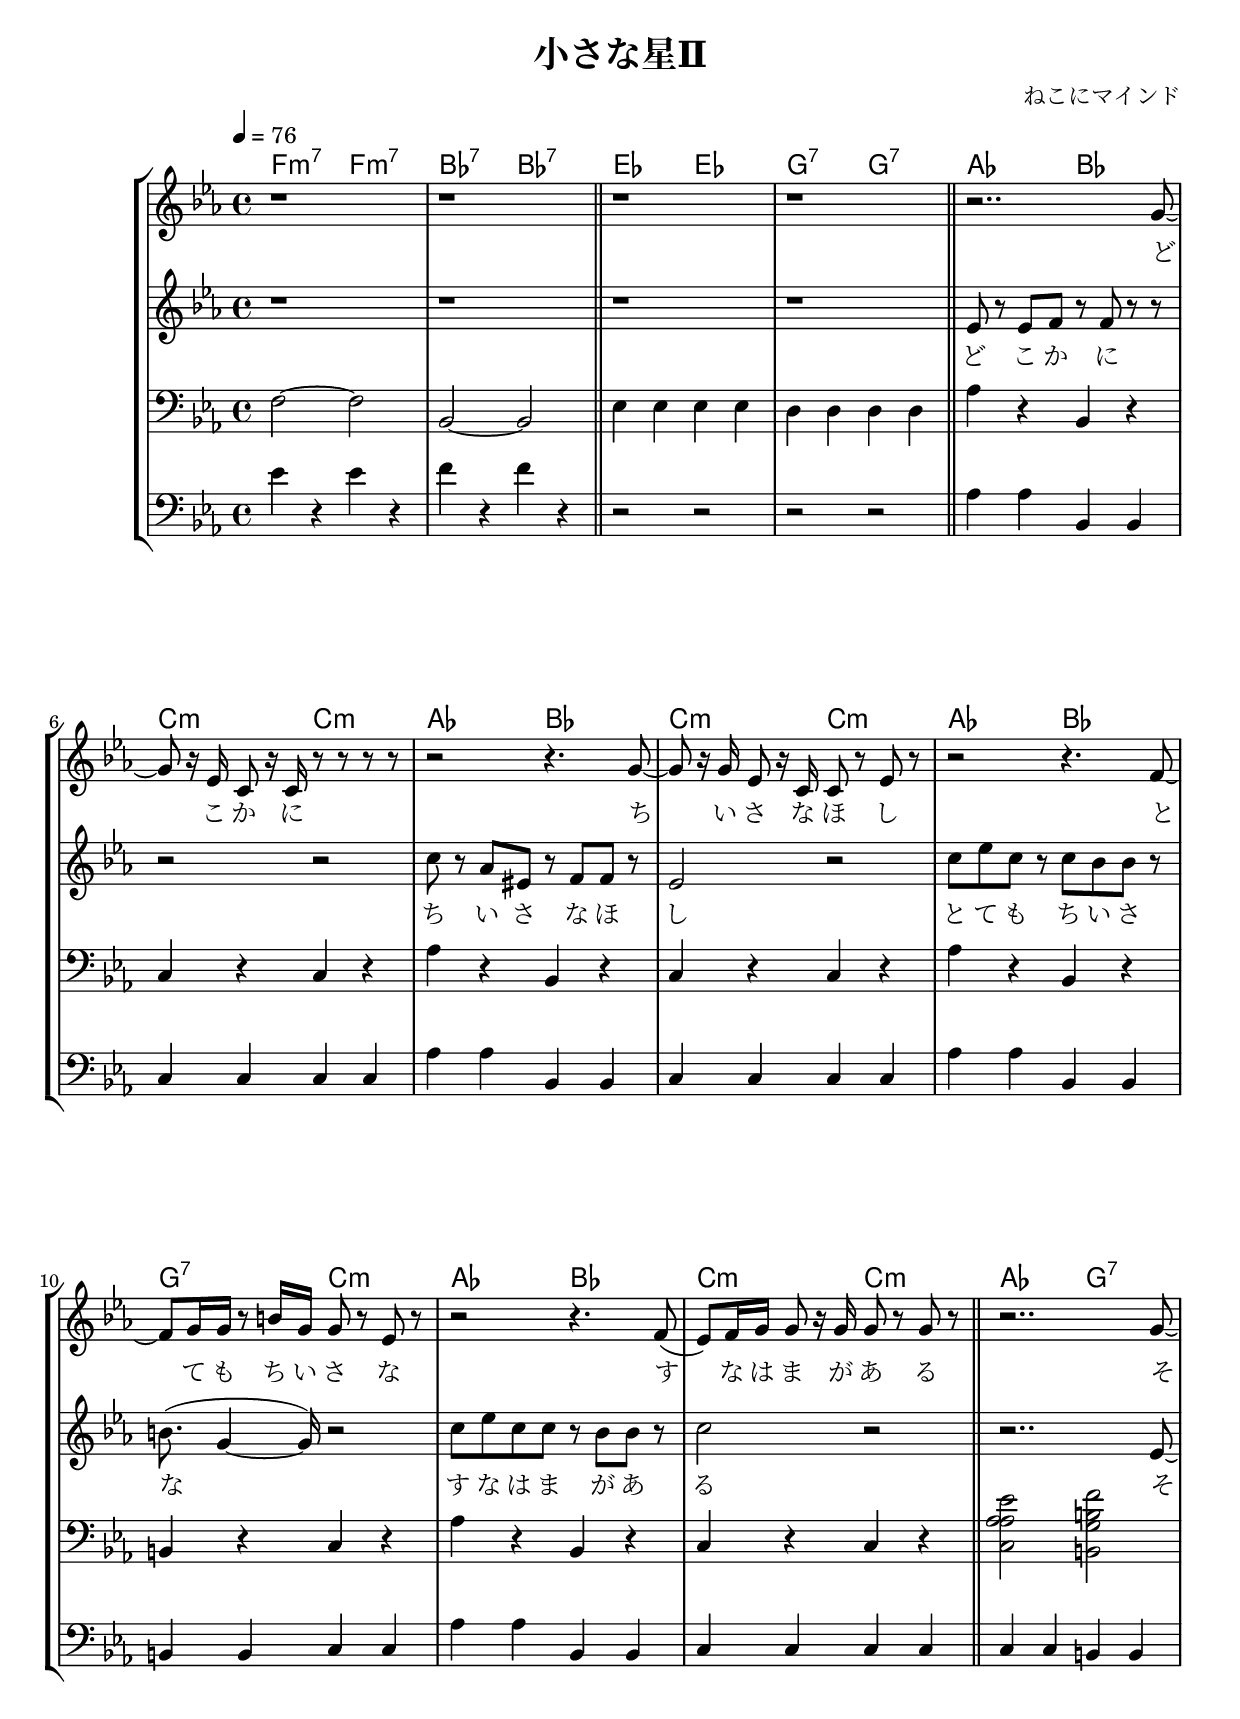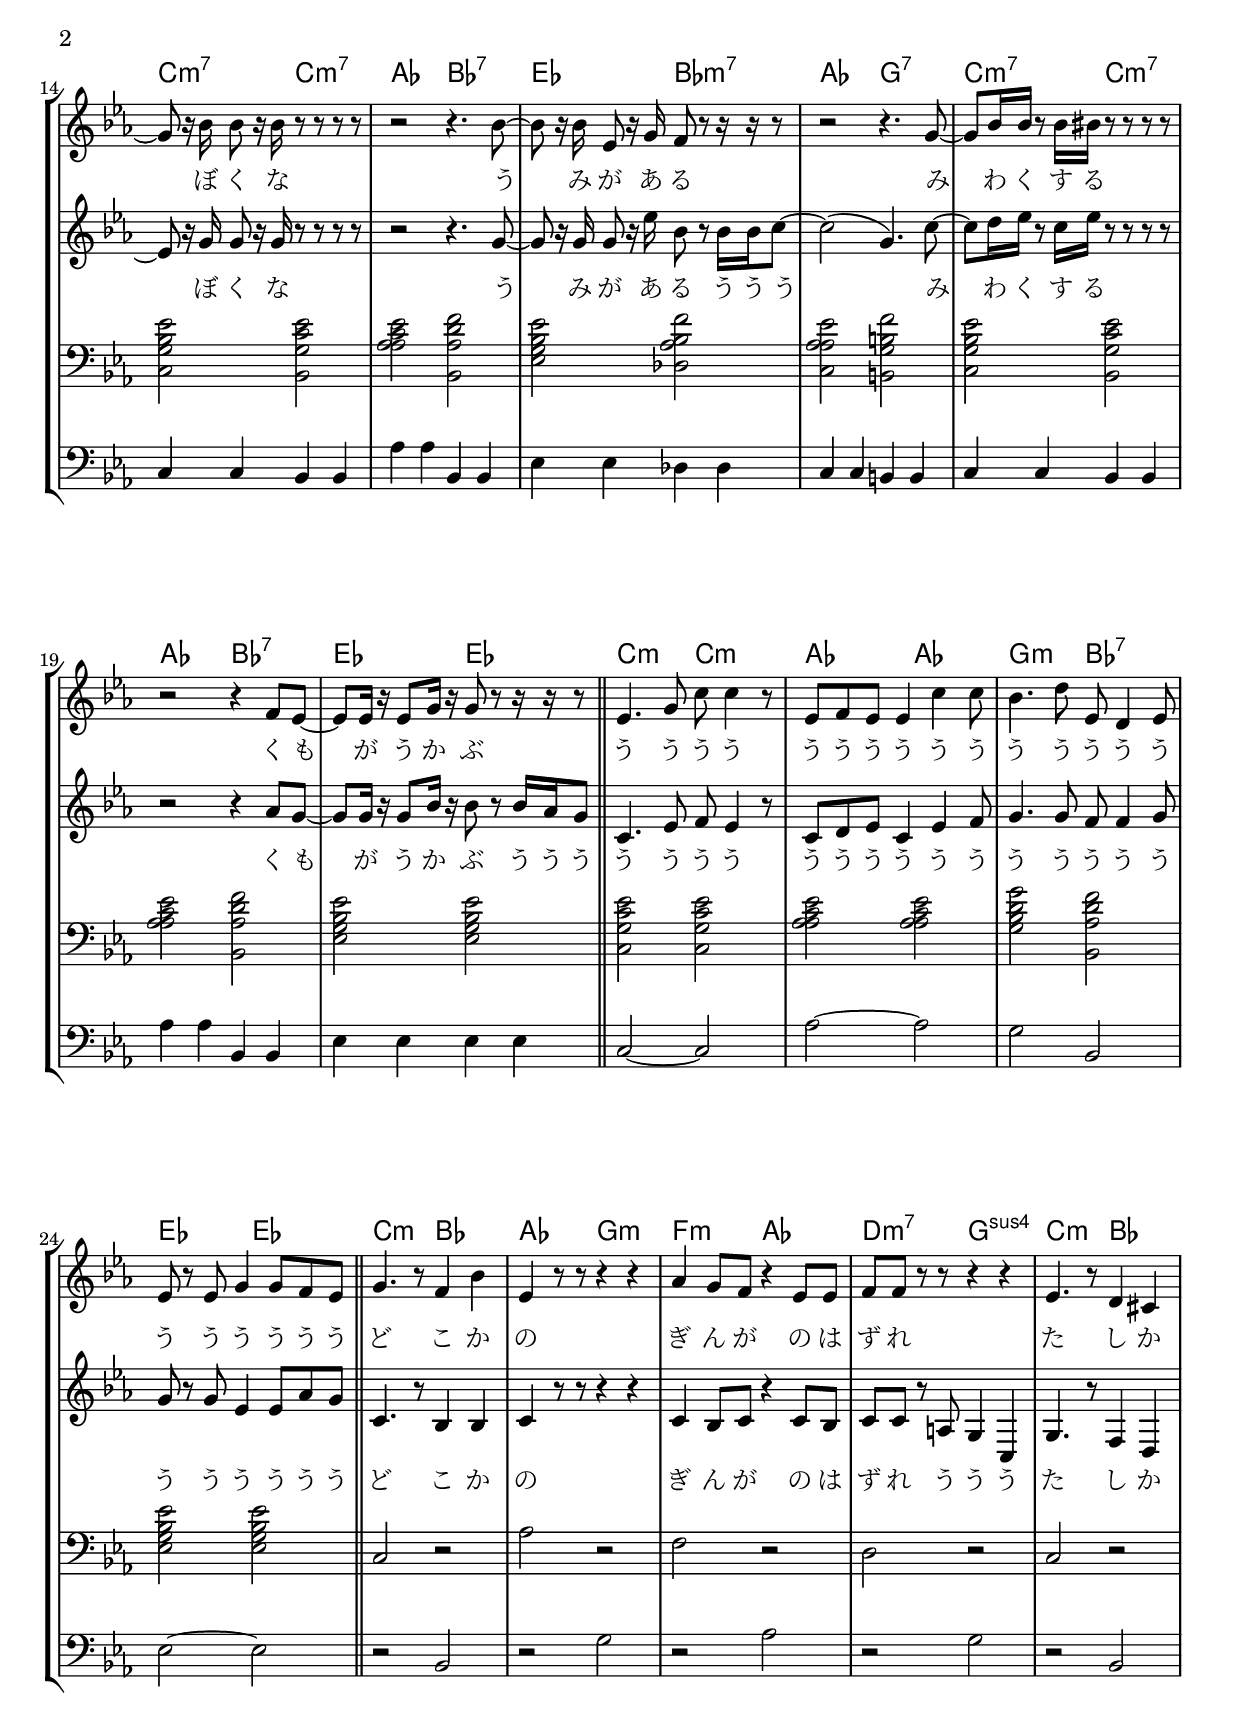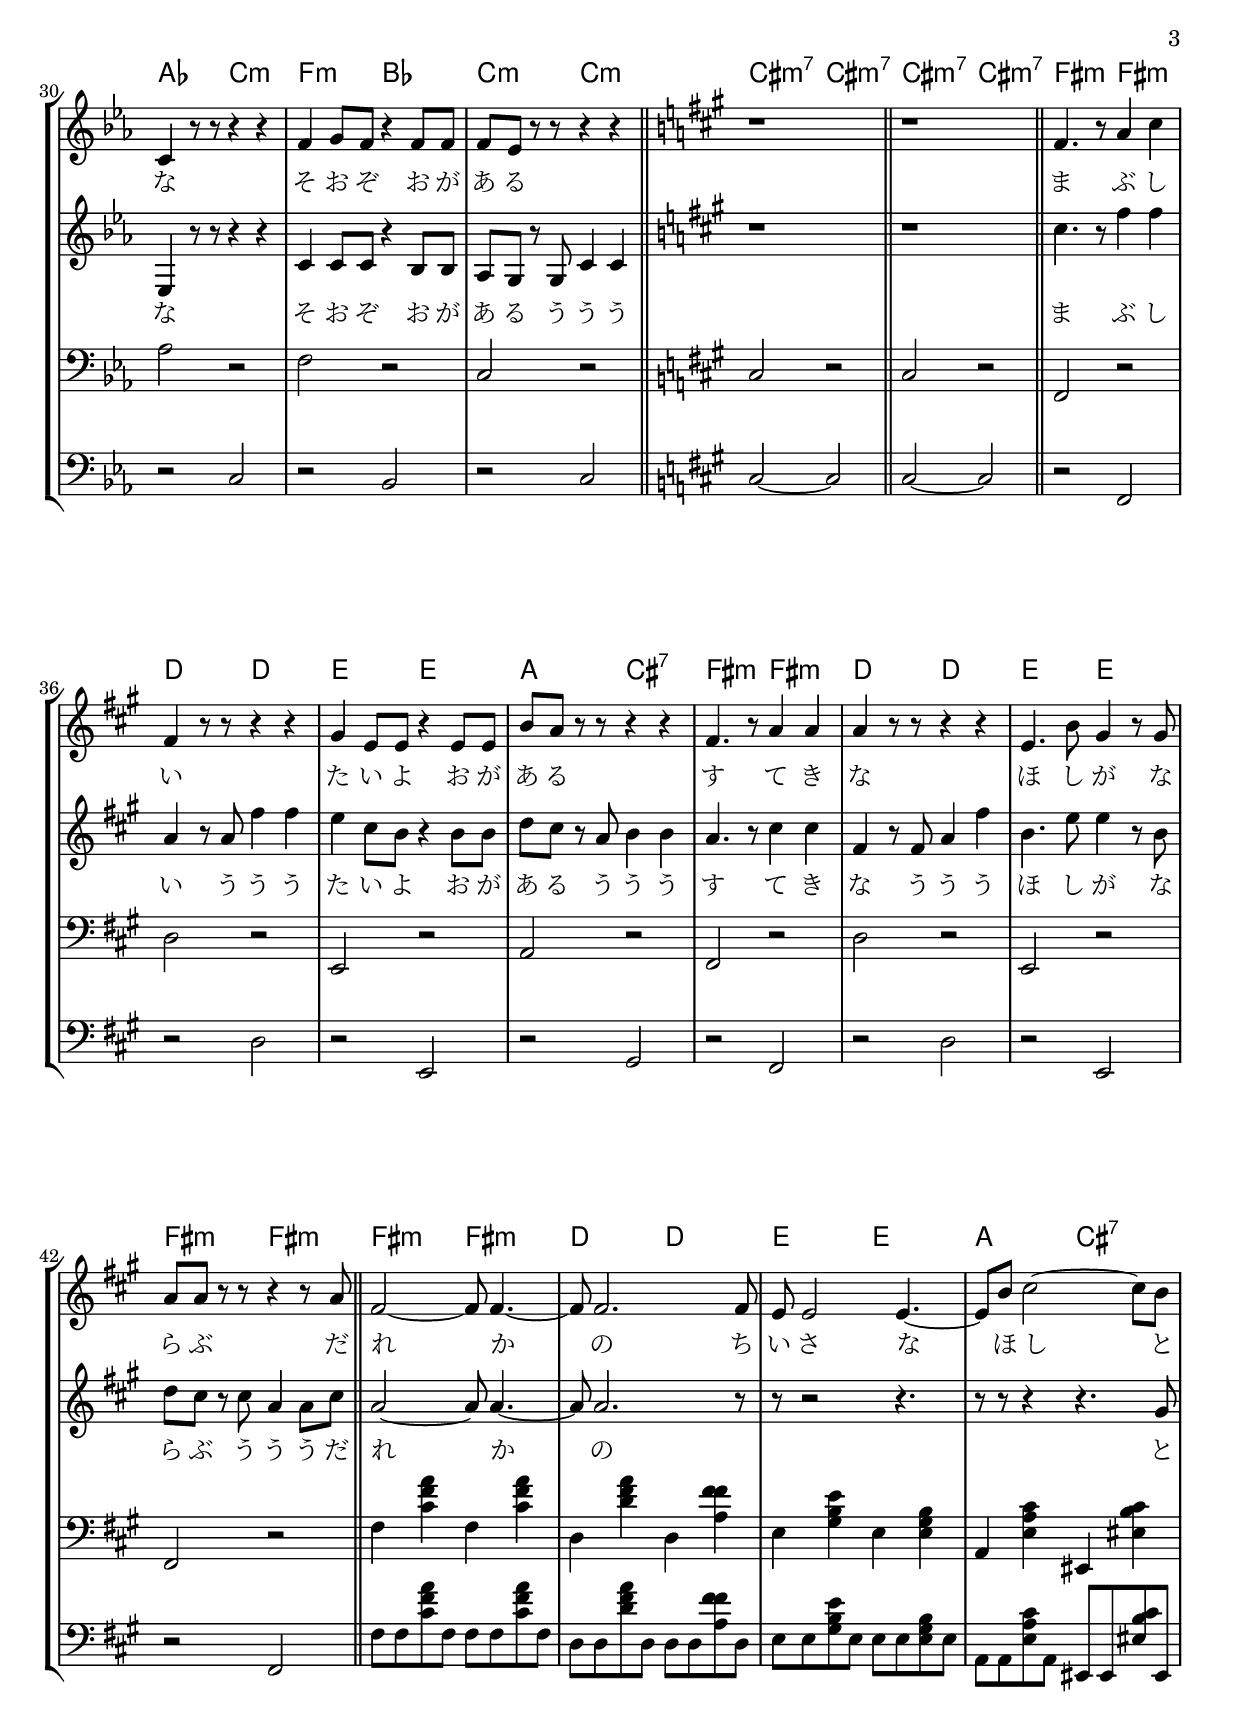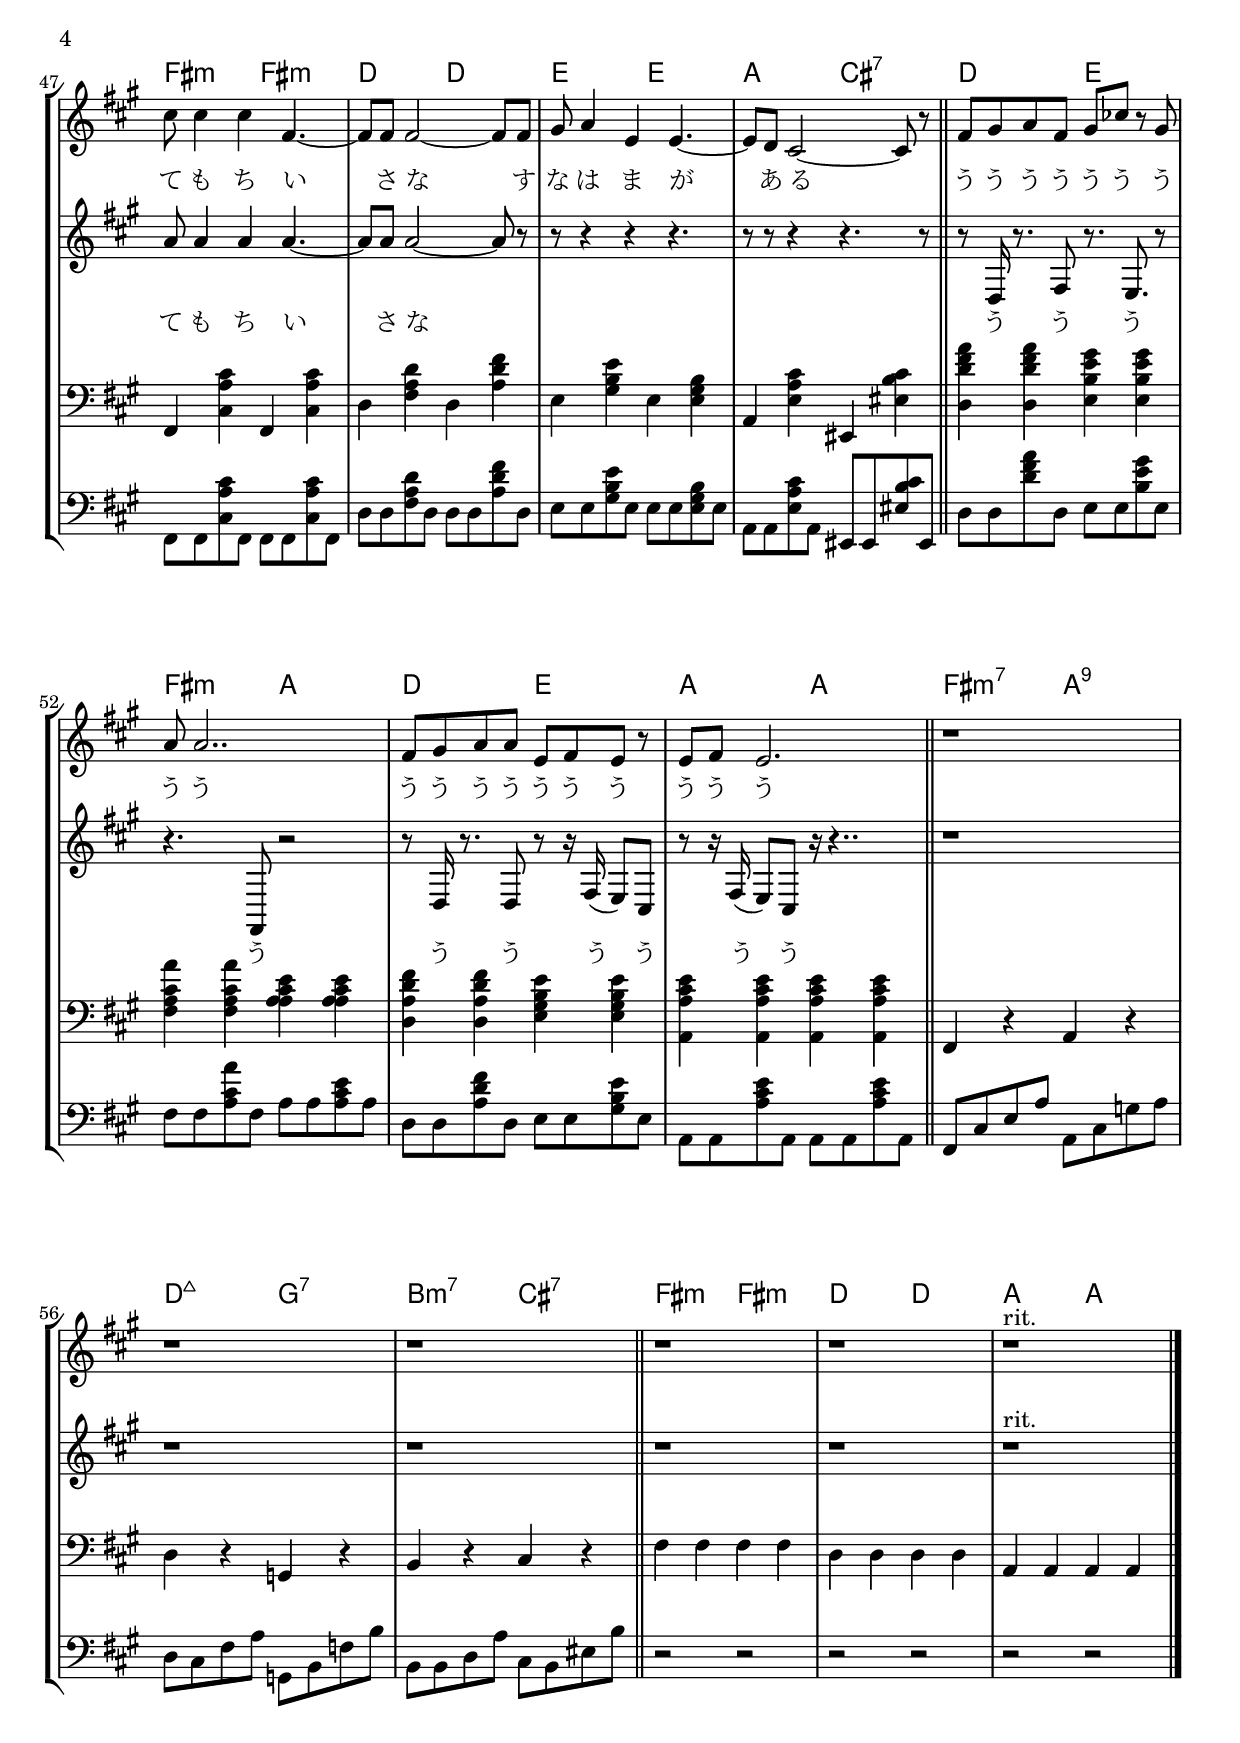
\version "2.12.1"

\header {
	title = \markup {小さな星Ⅱ}
	composer = \markup \center-column {ねこにマインド}
}

harmony = \chordmode {
	f2:min7 f:min7 bes:7 bes:7 

	es es g:7 g:7 

	as bes c:m c:m as bes c:m c:m as bes g:7 c:m as bes c:m c:m 

	as g:7 c:min7 c:min7 as bes:7 es bes:min7 as g:7 c:min7 c:min7 as bes:7 es es 

	c:m c:m as as g:m bes:7 es es 

	c:m bes as g:m f:m as d:min7 g:sus4 c:m bes as c:m f:m bes c:m c:m 

	cis:min7 cis:min7 

	cis:min7 cis:min7 

	fis:m fis:m d d e e a cis:7 fis:m fis:m d d e e fis:m fis:m 

	fis:m fis:m d d e e a cis:7 fis:m fis:m d d e e a cis:7 

	d e fis:m a d e a a 

	fis:min7 a:9 d:maj7 g:7 b:min7 cis:7 

	fis:m fis:m d d a a 
}

melody = {
	\key es \major
	\tempo 4 = 76
	r1 | r1   
	r1 | r1   
	\set Staff.midiInstrument = #"mmi0.45"
	\set Staff.midiMinimumVolume = #0.7
	\set Staff.midiMaximumVolume = #0.9
	r2.. g'8~ 
	g'8  r16  es'16  c'8  r16  c'16  r8  r8  r8  r8 
	r2  r4.  g'8~ 
	g'8  r16  g'16  es'8  r16  c'16  c'8  r8  es'8  r8 
	r2  r4.  f'8~ 
	f'8  g'16  g'16  r8  b'16  g'16  g'8  r8  es'8  r8 
	r2  r4.  f'8 
	(es'8)  f'16  g'16  g'8  r16  g'16  g'8  r8  g'8  r8
	\set Staff.midiInstrument = #"mmi0.45"
	\set Staff.midiMinimumVolume = #0.7
	\set Staff.midiMaximumVolume = #0.9
	r2.. g'8~ 
	g'8  r16  bes'16  bes'8  r16  bes'16  r8  r8  r8  r8 
	r2  r4.  bes'8~ 
	bes'8  r16  bes'16  es'8  r16  g'16  f'8  r8  r16  r16  r8 
	r2  r4.  g'8~ 
	g'8  bes'16  bes'16  r8  bes'16  bis'16  r8  r8  r8  r8 
	r2  r4  f'8  es'8~ 
	es'8  es'16  r16  es'8  g'16  r16  g'8  r8  r16  r16  r8
	\set Staff.midiInstrument = #"Flute"
	\set Staff.midiMinimumVolume = #0.7
	\set Staff.midiMaximumVolume = #0.9
	es'4.  g'8  c''8  c''4  r8 
	es'8  f'8  es'8  es'4  c''4  c''8 
	bes'4.  d''8  es'8  d'4  es'8 
	es'8  r8  es'8  g'4  g'8  f'8  es'8
	\set Staff.midiInstrument = #"mmi0.45"
	\set Staff.midiMinimumVolume = #0.7
	\set Staff.midiMaximumVolume = #0.9
	g'4.  r8  f'4  bes'4 
	es'4  r8  r8  r4  r4 
	as'4  g'8  f'8  r4  es'8  es'8 
	f'8  f'8  r8  r8  r4  r4 
	es'4.  r8  d'4  cis'4 
	c'4  r8  r8  r4  r4 
	f'4  g'8  f'8  r4  f'8  f'8 
	f'8  es'8  r8  r8  r4  r4
	\key a \major
	r1   
	r1   
	\set Staff.midiInstrument = #"mmi0.45"
	\set Staff.midiMinimumVolume = #0.7
	\set Staff.midiMaximumVolume = #0.9
	fis'4.  r8  a'4  cis''4 
	fis'4  r8  r8  r4  r4 
	gis'4  e'8  e'8  r4  e'8  e'8 
	b'8  a'8  r8  r8  r4  r4 
	fis'4.  r8  a'4  a'4 
	a'4  r8  r8  r4  r4 
	e'4.  b'8  gis'4  r8  gis'8 
	a'8  a'8  r8  r8  r4  r8  	\set Staff.midiInstrument = #"mmi0.45"
	\set Staff.midiMinimumVolume = #0.7
	\set Staff.midiMaximumVolume = #0.9
	a'8 
	fis'2~fis'8  fis'4.~ 
	fis'8  fis'2.  fis'8 
	e'8  e'2  e'4.~ 
	e'8  b'8  cis''2~cis''8  b'8 
	cis''8  cis''4  cis''4  fis'4.~ 
	fis'8  fis'8  fis'2~fis'8  fis'8 
	gis'8  a'4  e'4  e'4.~ 
	e'8  d'8  cis'2~cis'8  	r8 	\set Staff.midiInstrument = #"fss0.35"
	\set Staff.midiMinimumVolume = #0.7
	\set Staff.midiMaximumVolume = #0.9
	fis'8  gis'8  a'8  fis'8  gis'8  ces''8  r8  gis'8 
	a'8  a'2.. 
	fis'8  gis'8  a'8  a'8  e'8  fis'8  e'8  r8 
	e'8  fis'8  e'2.
	r1 | r1 | r1   
	r1 | r1 | r1^"rit." \bar "|."
}

words = \lyricmode {
	
	
	ど  こ  か  に  ち  い  さ  な  ほ  し  と  て  も  ち  い  さ  な  す  な  は  ま  が  あ  る  
	そ  ぼ  く  な  う  み  が  あ  る  み  わ  く  す  る  く  も  が  う  か  ぶ  
	う  う  う  う  う  う  う  う  う  う  う  う  う  う  う  う  う  う  う  う  う  
	ど  こ  か  の  ぎ  ん  が  の  は  ず  れ  た  し  か  な  そ  お  ぞ  お  が  あ  る  
	
	
	ま  ぶ  し  い  た  い  よ  お  が  あ  る  す  て  き  な  ほ  し  が  な  ら  ぶ  
	だ  れ  か  の  ち  い  さ  な  ほ  し  と  て  も  ち  い  さ  な  す  な  は  ま  が  あ  る  
	う  う  う  う  う  う  う  う  う  う  う  う  う  う  う  う  う  う  う  
	
	
}

secondmelody = {
	\key es \major
	\tempo 4 = 76
	r1 | r1   
	r1 | r1   
	\set Staff.midiInstrument = #"Pan Flute"
	\set Staff.midiMinimumVolume = #0.7
	\set Staff.midiMaximumVolume = #0.9
	es'8  r8  es'8  f'8  r8  f'8  r8  r8 
	r2  r2 
	c''8  r8  as'8  eis'8  r8  f'8  f'8  r8 
	es'2  r2 
	c''8  es''8  c''8  r8  c''8  bes'8  bes'8  r8 
	b'8.  (g'4~g'16)  r2 
	c''8  es''8  c''8  c''8  r8  bes'8  bes'8  r8 
	c''2  r2
	\set Staff.midiInstrument = #"Violin"
	\set Staff.midiMinimumVolume = #0.7
	\set Staff.midiMaximumVolume = #0.9
	r2.. es'8~ 
	es'8  r16  g'16  g'8  r16  g'16  r8  r8  r8  r8 
	r2  r4.  g'8~ 
	g'8  r16  g'16  g'8  r16  es''16  bes'8  r8  bes'16  bes'16  c''8~ 
	c''2  (g'4.)  c''8~ 
	c''8  d''16  es''16  r8  c''16  es''16  r8  r8  r8  r8 
	r2  r4  as'8  g'8~ 
	g'8  g'16  r16  g'8  bes'16  r16  bes'8  r8  bes'16  as'16  g'8
	\set Staff.midiInstrument = #"Glockenspiel"
	\set Staff.midiMinimumVolume = #0.7
	\set Staff.midiMaximumVolume = #0.9
	c'4.  es'8  f'8  es'4  r8 
	c'8  d'8  es'8  c'4  es'4  f'8 
	g'4.  g'8  f'8  f'4  g'8 
	g'8  r8  g'8  es'4  es'8  as'8  g'8
	\set Staff.midiInstrument = #"Synth Bass 1"
	\set Staff.midiMinimumVolume = #0.7
	\set Staff.midiMaximumVolume = #0.9
	c'4.  r8  bes4  bes4 
	c'4  r8  r8  r4  r4 
	c'4  bes8  c'8  r4  c'8  bes8 
	c'8  c'8  r8  a8  g4  c4 
	g4.  r8  f4  d4 
	es4  r8  r8  r4  r4 
	c'4  c'8  c'8  r4  bes8  bes8 
	as8  g8  r8  g8  c'4  c'4
	\key a \major
	r1   
	r1   
	\set Staff.midiInstrument = #"Acoustic grand"
	\set Staff.midiMinimumVolume = #0.7
	\set Staff.midiMaximumVolume = #0.9
	cis''4.  r8  fis''4  fis''4 
	a'4  r8  a'8  fis''4  fis''4 
	e''4  cis''8  b'8  r4  b'8  b'8 
	d''8  cis''8  r8  a'8  b'4  b'4 
	a'4.  r8  cis''4  cis''4 
	fis'4  r8  fis'8  a'4  fis''4 
	b'4.  e''8  e''4  r8  b'8 
	d''8  cis''8  r8  cis''8  a'4  a'8  	\set Staff.midiInstrument = #"Steel Drums"
	\set Staff.midiMinimumVolume = #0.7
	\set Staff.midiMaximumVolume = #0.9
	cis''8 
	a'2~a'8  a'4.~ 
	a'8  a'2.  r8 
	r8  r2  r4. 
	r8  r8  r4  r4.  gis'8 
	a'8  a'4  a'4  a'4.~ 
	a'8  a'8  a'2~a'8  r8 
	r8  r4  r4  r4. 
	r8  r8  r4  r4.  	r8 	\set Staff.midiInstrument = #"Seashore"
	\set Staff.midiMinimumVolume = #0.7
	\set Staff.midiMaximumVolume = #0.9
	r8  d16  r8.  fis8  r8.  e8.  r8 
	r4.  fis,8  r2 
	r8  d16  r8.  d8  r8  r16  fis16  (e8)  cis8 
	r8  r16  fis16  (e8)  cis8  r16  	r4.. 	r1 | r1 | r1   
	r1 | r1 | r1^"rit." \bar "|."
}

secondwords = \lyricmode {
	
	
	ど  こ  か  に  ち  い  さ  な  ほ  し  と  て  も  ち  い  さ  な  す  な  は  ま  が  あ  る  
	そ  ぼ  く  な  う  み  が  あ  る  う  う  う  み  わ  く  す  る  く  も  が  う  か  ぶ  う  う  う  
	う  う  う  う  う  う  う  う  う  う  う  う  う  う  う  う  う  う  う  う  う  
	ど  こ  か  の  ぎ  ん  が  の  は  ず  れ  う  う  う  た  し  か  な  そ  お  ぞ  お  が  あ  る  う  う  う  
	
	
	ま  ぶ  し  い  う  う  う  た  い  よ  お  が  あ  る  う  う  う  す  て  き  な  う  う  う  ほ  し  が  な  ら  ぶ  う  う  う  
	だ  れ  か  の  と  て  も  ち  い  さ  な  
	う  う  う  う  う  う  う  う  う  う  
	
	
}

tempochange = {
	\tempo 4 = 76
	r1 | r1 \bar "||"
	\tempo 4 = 76
	r1 | r1 \bar "||"
	\tempo 4 = 76
	r1 | r1 | r1 | r1 | r1 | r1 | r1 | r1 \bar "||"
	\tempo 4 = 76
	r1 | r1 | r1 | r1 | r1 | r1 | r1 | r1 \bar "||"
	\tempo 4 = 76
	r1 | r1 | r1 | r1 \bar "||"
	\tempo 4 = 76
	r1 | r1 | r1 | r1 | r1 | r1 | r1 | r1 \bar "||"
	\tempo 4 = 76
	r1 \bar "||"
	\tempo 4 = 76
	r1 \bar "||"
	\tempo 4 = 76
	r1 | r1 | r1 | r1 | r1 | r1 | r1 | r1 \bar "||"
	\tempo 4 = 76
	r1 | r1 | r1 | r1 | r1 | r1 | r1 | r1 \bar "||"
	\tempo 4 = 76
	r1 | r1 | r1 | r1 \bar "||"
	\tempo 4 = 76
	r1 | r1 | r1 \bar "||"
	\tempo 4 = 76
	r1 | r1 | \tempo 4 = 57 r2 \tempo 4 = 50 r2 \bar "|."
}

mainacc = {
	\clef bass
	\set Staff.midiInstrument = #"Lead 6 (voice)"
	\set Staff.midiMinimumVolume = #0.3
	\set Staff.midiMaximumVolume = #0.6
	\key es \major
	\tempo 4 = 76
	f2
	~f2
	bes,2
	~bes,2
	\bar "||"

	\set Staff.midiInstrument = #"Vibraphone"
	\set Staff.midiMinimumVolume = #0.3
	\set Staff.midiMaximumVolume = #0.6
	es4 es4
	es4 es4
	d4 d4
	d4 d4
	\bar "||"

	\set Staff.midiInstrument = #"FX 1 (rain)"
	\set Staff.midiMinimumVolume = #0.3
	\set Staff.midiMaximumVolume = #0.6
	as4 r4
	bes,4 r4
	c4 r4
	c4 r4
	as4 r4
	bes,4 r4
	c4 r4
	c4 r4
	as4 r4
	bes,4 r4
	b,4 r4
	c4 r4
	as4 r4
	bes,4 r4
	c4 r4
	c4 r4
	\bar "||"

	\set Staff.midiInstrument = #"French Horn"
	\set Staff.midiMinimumVolume = #0.3
	\set Staff.midiMaximumVolume = #0.6
	<c as as es'>2
	<b, g b f'>2
	<c g bes es'>2
	<bes, g c' es'>2
	<as as c' es'>2
	<bes, as d' f'>2
	<es g bes es'>2
	<des as bes f'>2
	<c as as es'>2
	<b, g b f'>2
	<c g bes es'>2
	<bes, g c' es'>2
	<as as c' es'>2
	<bes, as d' f'>2
	<es g bes es'>2
	<es g bes es'>2
	\bar "||"

	\set Staff.midiInstrument = #"French Horn"
	\set Staff.midiMinimumVolume = #0.3
	\set Staff.midiMaximumVolume = #0.6
	<c g c' es'>2
	<c g c' es'>2
	<as as c' es'>2
	<as as c' es'>2
	<g bes d' g'>2
	<bes, as d' f'>2
	<es g bes es'>2
	<es g bes es'>2
	\bar "||"

	\set Staff.midiInstrument = #"FX 8 (sci-fi)"
	\set Staff.midiMinimumVolume = #0.3
	\set Staff.midiMaximumVolume = #0.6
	c2
	r2
	as2
	r2
	f2
	r2
	d2
	r2
	c2
	r2
	as2
	r2
	f2
	r2
	c2
	r2
	\bar "||"

	\set Staff.midiInstrument = #"Pad 2 (warm)"
	\set Staff.midiMinimumVolume = #0.3
	\set Staff.midiMaximumVolume = #0.6
	\key a \major
	cis2
	r2
	\bar "||"

	\set Staff.midiInstrument = #"Pad 8 (sweep)"
	\set Staff.midiMinimumVolume = #0.3
	\set Staff.midiMaximumVolume = #0.6
	cis2
	r2
	\bar "||"

	\set Staff.midiInstrument = #"FX 8 (sci-fi)"
	\set Staff.midiMinimumVolume = #0.3
	\set Staff.midiMaximumVolume = #0.6
	fis,2
	r2
	d2
	r2
	e,2
	r2
	a,2
	r2
	fis,2
	r2
	d2
	r2
	e,2
	r2
	fis,2
	r2
	\bar "||"

	\set Staff.midiInstrument = #"Synthstrings 1"
	\set Staff.midiMinimumVolume = #0.3
	\set Staff.midiMaximumVolume = #0.6
	fis4 <cis' fis' a'>4
	fis4 <cis' fis' a'>4
	d4 <d' fis' a'>4
	d4 <a fis' fis'>4
	e4 <gis b e'>4
	e4 <e gis b>4
	a,4 <e a cis'>4
	eis,4 <eis b cis'>4
	fis,4 <cis a cis'>4
	fis,4 <cis a cis'>4
	d4 <fis a d'>4
	d4 <a d' fis'>4
	e4 <gis b e'>4
	e4 <e gis b>4
	a,4 <e a cis'>4
	eis,4 <eis b cis'>4
	\bar "||"

	\set Staff.midiInstrument = #"Synthstrings 1"
	\set Staff.midiMinimumVolume = #0.3
	\set Staff.midiMaximumVolume = #0.6
	<d d' fis' a'>4 <d d' fis' a'>4
	<e b e' gis'>4 <e b e' gis'>4
	<fis a cis' a'>4 <fis a cis' a'>4
	<a a cis' e'>4 <a a cis' e'>4
	<d a d' fis'>4 <d a d' fis'>4
	<e gis b e'>4 <e gis b e'>4
	<a, a cis' e'>4 <a, a cis' e'>4
	<a, a cis' e'>4 <a, a cis' e'>4
	\bar "||"

	\set Staff.midiInstrument = #"Synthstrings 1"
	\set Staff.midiMinimumVolume = #0.3
	\set Staff.midiMaximumVolume = #0.6
	fis,4 r4
	a,4 r4
	d4 r4
	g,4 r4
	b,4 r4
	cis4 r4
	\bar "||"

	\set Staff.midiInstrument = #"Vibraphone"
	\set Staff.midiMinimumVolume = #0.3
	\set Staff.midiMaximumVolume = #0.6
	fis4 fis4
	fis4 fis4
	d4 d4
	d4 d4
	a,4 a,4
	a,4 a,4
	\bar "|."
}

subacc = {
	\clef bass
	\set Staff.midiInstrument = #"FX 7 (echoes)"
	\set Staff.midiMinimumVolume = #0.3
	\set Staff.midiMaximumVolume = #0.6
	\key es \major
	\tempo 4 = 76
	es'4 r4
	es'4 r4
	f'4 r4
	f'4 r4
	\bar "||"

	\set Staff.midiInstrument = #"Acoustic grand"
	\set Staff.midiMinimumVolume = #0.3
	\set Staff.midiMaximumVolume = #0.6
	r2
	r2
	r2
	r2
	\bar "||"

	\set Staff.midiInstrument = #"FX 3 (crystal)"
	\set Staff.midiMinimumVolume = #0.3
	\set Staff.midiMaximumVolume = #0.6
	as4 as4
	bes,4 bes,4
	c4 c4
	c4 c4
	as4 as4
	bes,4 bes,4
	c4 c4
	c4 c4
	as4 as4
	bes,4 bes,4
	b,4 b,4
	c4 c4
	as4 as4
	bes,4 bes,4
	c4 c4
	c4 c4
	\bar "||"

	\set Staff.midiInstrument = #"Synth Voice"
	\set Staff.midiMinimumVolume = #0.3
	\set Staff.midiMaximumVolume = #0.6
	c4 c4
	b,4 b,4
	c4 c4
	bes,4 bes,4
	as4 as4
	bes,4 bes,4
	es4 es4
	des4 des4
	c4 c4
	b,4 b,4
	c4 c4
	bes,4 bes,4
	as4 as4
	bes,4 bes,4
	es4 es4
	es4 es4
	\bar "||"

	\set Staff.midiInstrument = #"Pad 4 (choir)"
	\set Staff.midiMinimumVolume = #0.3
	\set Staff.midiMaximumVolume = #0.6
	c2
	~c2
	as2
	~as2
	g2
	~bes,2
	es2
	~es2
	\bar "||"

	\set Staff.midiInstrument = #"Pad 8 (sweep)"
	\set Staff.midiMinimumVolume = #0.3
	\set Staff.midiMaximumVolume = #0.6
	r2
	bes,2
	r2
	g2
	r2
	as2
	r2
	g2
	r2
	bes,2
	r2
	c2
	r2
	bes,2
	r2
	c2
	\bar "||"

	\set Staff.midiInstrument = #"FX 2 (soundtrack)"
	\set Staff.midiMinimumVolume = #0.3
	\set Staff.midiMaximumVolume = #0.6
	\key a \major
	cis2
	~cis2
	\bar "||"

	\set Staff.midiInstrument = #"FX 8 (sci-fi)"
	\set Staff.midiMinimumVolume = #0.3
	\set Staff.midiMaximumVolume = #0.6
	cis2
	~cis2
	\bar "||"

	\set Staff.midiInstrument = #"Pad 8 (sweep)"
	\set Staff.midiMinimumVolume = #0.3
	\set Staff.midiMaximumVolume = #0.6
	r2
	fis,2
	r2
	d2
	r2
	e,2
	r2
	gis,2
	r2
	fis,2
	r2
	d2
	r2
	e,2
	r2
	fis,2
	\bar "||"

	\set Staff.midiInstrument = #"Blown Bottle"
	\set Staff.midiMinimumVolume = #0.3
	\set Staff.midiMaximumVolume = #0.6
	fis8 fis8 <cis' fis' a'>8 fis8
	fis8 fis8 <cis' fis' a'>8 fis8
	d8 d8 <d' fis' a'>8 d8
	d8 d8 <a fis' fis'>8 d8
	e8 e8 <gis b e'>8 e8
	e8 e8 <e gis b>8 e8
	a,8 a,8 <e a cis'>8 a,8
	eis,8 eis,8 <eis b cis'>8 eis,8
	fis,8 fis,8 <cis a cis'>8 fis,8
	fis,8 fis,8 <cis a cis'>8 fis,8
	d8 d8 <fis a d'>8 d8
	d8 d8 <a d' fis'>8 d8
	e8 e8 <gis b e'>8 e8
	e8 e8 <e gis b>8 e8
	a,8 a,8 <e a cis'>8 a,8
	eis,8 eis,8 <eis b cis'>8 eis,8
	\bar "||"

	\set Staff.midiInstrument = #"Electric Piano2"
	\set Staff.midiMinimumVolume = #0.3
	\set Staff.midiMaximumVolume = #0.6
	d8 d8 <d' fis' a'>8 d8
	e8 e8 <b e' gis'>8 e8
	fis8 fis8 <a cis' a'>8 fis8
	a8 a8 <a cis' e'>8 a8
	d8 d8 <a d' fis'>8 d8
	e8 e8 <gis b e'>8 e8
	a,8 a,8 <a cis' e'>8 a,8
	a,8 a,8 <a cis' e'>8 a,8
	\bar "||"

	\set Staff.midiInstrument = #"FX 4 (atmosphere)"
	\set Staff.midiMinimumVolume = #0.3
	\set Staff.midiMaximumVolume = #0.6
	fis,8 cis8 e8 a8
	a,8 cis8 g8 a8
	d8 cis8 fis8 a8
	g,8 b,8 f8 b8
	b,8 b,8 d8 a8
	cis8 b,8 eis8 b8
	\bar "||"

	\set Staff.midiInstrument = #"Acoustic grand"
	\set Staff.midiMinimumVolume = #0.3
	\set Staff.midiMaximumVolume = #0.6
	r2
	r2
	r2
	r2
	r2
	r2
	\bar "|."
}

percA = {
	\drummode {
	r1 |r1 \bar "||"
	r1 |r1 \bar "||"
	r1  |r1  |r1  |r1  |r1  |r1  |r1  |r2 r8 hho4 hho8  \bar "||"
	hh4 hh8 hh2 r8  |\times 16/32{ hh2 hh8. hh8. hh4. hh2. } |hh4 hh8 hh2 r8  |hh4 hh8 hh4 hh4.  |hh4 hh8 hh2 r8  |\times 16/32{ hh2 hh8. hh8. hh4. hh2. } |hh4 hh8 hh2 r8  |\times 16/32{ hh2 hh8. hh1 r4 r16 } \bar "||"
	r1  |r1  |r1  |r2 r8 hho4 hho8  \bar "||"
	cymr4 cymr4 cymr4 cymr4  |cymr4 cymr8 cymr16 cymr16 cymr4 cymr4  |cymr4 cymr4 cymr4 cymr4  |cymr4 cymr2.  |cymr4 cymr4 cymr4 cymr4  |cymr4 cymr8 cymr16 cymr16 cymr4 cymr4  |cymr4 cymr4 cymr4 cymr4  |cymr4 cymr2.  \bar "||"
	r2 r8 hho4 hho8  \bar "||"
	r2. hho4  \bar "||"
	cymr4 cymr4 cymr4 cymr4  |cymr4 cymr8 cymr16 cymr16 cymr4 cymr4  |cymr4 cymr4 cymr4 cymr4  |cymr4 cymr2.  |cymr4 cymr4 cymr4 cymr4  |cymr4 cymr8 cymr16 cymr16 cymr4 cymr4  |cymr4 cymr4 cymr4 cymr4  |cymr4 cymr2.  \bar "||"
	r1  |r1  |r1  |r1  |r1  |r1  |r1  |r2 r8 hho4 hho8  \bar "||"
	r1  |r2. hho4  |r1  |r2. hho4  \bar "||"
	r1  |r1  |r2 r8 hho4 hho8  \bar "||"
	r1 |r1 |r1 \bar "|."
	}
}

percB = {
	\drummode {
	r1 |r1 \bar "||"
	r1 |r1 \bar "||"
	r4. hhp2 hhp8  |r4. hhp2 hhp8  |r4. hhp2 hhp8  |r4. hhp2 hhp8  |r4. hhp2 hhp8  |r4. hhp2 hhp8  |r4. hhp2 hhp8  |hhp4 hhp4 hhp4 hhp4  \bar "||"
	r16 hhp8 hhp8 hhp2 r8.  |\times 16/32{ r8 hhp4 hhp4 hhp8 hhp2 r8 hhp2 r8 } |r16 hhp8 hhp8 hhp2 r8.  |r16 hhp8 hhp8 hhp8. hhp2  |r16 hhp8 hhp8 hhp2 r8.  |\times 16/32{ r8 hhp4 hhp4 hhp8 hhp2 r8 hhp2 r8 } |r16 hhp8 hhp8 hhp2 r8.  |\times 16/32{ r8 hhp4 hhp4 hhp8 hhp1 r4 } \bar "||"
	r4. hhp2 hhp8  |r4. hhp2 hhp8  |r4. hhp2 hhp8  |hhp4 hhp4 hhp4 hhp4  \bar "||"
	r2 sn2  |r2 sn2  |r2 sn2  |r8 sn8 sn2.  |r2 sn2  |r2 sn2  |r2 sn2  |r8 sn8 sn2.  \bar "||"
	hhp4 hhp4 hhp4 hhp4  \bar "||"
	r16 hhp16 hhp8 hhp16 hhp8 hhp2 hhp16  \bar "||"
	r2 sn2  |r2 sn2  |r2 sn2  |r8 sn8 sn2.  |r2 sn2  |r2 sn2  |r2 sn2  |r8 sn8 sn2.  \bar "||"
	r4. hhp2 hhp8  |r4. hhp2 hhp8  |r4. hhp2 hhp8  |r4. hhp2 hhp8  |r4. hhp2 hhp8  |r4. hhp2 hhp8  |r4. hhp2 hhp8  |hhp4 hhp4 hhp4 hhp4  \bar "||"
	r16 hhp16 hhp8 hhp16 hhp8 hhp2 r16  |r16 hhp16 hhp8 hhp16 hhp8 hhp2 r16  |r16 hhp16 hhp8 hhp16 hhp8 hhp2 r16  |r16 hhp16 hhp8 hhp16 hhp8 hhp2 hhp16  \bar "||"
	r4. hhp2 hhp8  |r4. hhp2 hhp8  |hhp4 hhp4 hhp4 hhp4  \bar "||"
	r1 |r1 |r1 \bar "|."
	}
}

percC = {
	\drummode {
	r1 |r1 \bar "||"
	r1 |r1 \bar "||"
	hh4 hh4 hh4 hh4  |hh4 hh4 hh4 hh4  |hh4 hh4 hh4 hh4  |hh4 hh4 hh4 hh4  |hh4 hh4 hh4 hh4  |hh4 hh4 hh4 hh4  |hh4 hh4 hh4 hh4  |r4. hh2 r8  \bar "||"
	r1  |\times 16/32{ r1 r2 hho2 } |r1  |\times 16/32{ r1 r2 hho2 } |r1  |\times 16/32{ r1 r2 hho2 } |r1  |\times 16/32{ r1 r2 hho2 } \bar "||"
	hh4 hh4 hh4 hh4  |hh4 hh4 hh4 hh4  |hh4 hh4 hh4 hh4  |r4. hh2 r8  \bar "||"
	bd2. r8 bd8  |bd2. r8 bd8  |bd2. r8 bd8  |bd4. bd8 bd4. bd8  |bd2. r8 bd8  |bd2. r8 bd8  |bd2. r8 bd8  |bd2 r8 bd4.  \bar "||"
	r4. hh2 r8  \bar "||"
	hh8. hh8. hh4 hh4 hh8  \bar "||"
	bd2. r8 bd8  |bd2. r8 bd8  |bd2. r8 bd8  |bd4. bd8 bd4. bd8  |bd2. r8 bd8  |bd2. r8 bd8  |bd2. r8 bd8  |bd2 r8 bd4.  \bar "||"
	hh4 hh4 hh4 hh4  |hh4 hh4 hh4 hh4  |hh4 hh4 hh4 hh4  |hh4 hh4 hh4 hh4  |hh4 hh4 hh4 hh4  |hh4 hh4 hh4 hh4  |hh4 hh4 hh4 hh4  |r4. hh2 r8  \bar "||"
	hh8. hh8. hh2 r8  |hh8. hh8. hh2 hh8  |hh8. hh8. hh2 r8  |hh8. hh8. hh4 hh4 hh8  \bar "||"
	hh4 hh4 hh4 hh4  |hh4 hh4 hh4 hh4  |r4. hh2 r8  \bar "||"
	r1 |r1 |r1 \bar "|."
	}
}

percD = {
	\drummode {
	r1 |r1 \bar "||"
	r1 |r1 \bar "||"
	bd2. r8 bd8  |bd8. bd8. bd2 bd8  |bd2. r8 bd8  |bd8. bd8. bd2 bd8  |bd2. r8 bd8  |bd8. bd8. bd2 bd8  |bd2. r8 bd8  |bd8. bd4. r16 bd4 bd8  \bar "||"
	bd8. bd8. bd2 bd8  |\times 16/32{ bd4. bd4. bd2 bd2 bd4 } |bd8. bd8. bd2 bd8  |bd8. bd8. bd2 r8  |bd8. bd8. bd2 bd8  |\times 16/32{ bd4. bd4. bd2 bd2 bd4 } |bd8. bd8. bd2 bd8  |\times 16/32{ bd4. bd4. bd8 bd2 r8 bd2 } \bar "||"
	bd2. r8 bd8  |bd8. bd8. bd2 bd8  |bd2. r8 bd8  |bd8. bd4. r16 bd4 bd8  \bar "||"
	r1 |r1 |r1 |r2 r8 tommh8 tommh4  |r1 |r1 |r1 |r8. tommh8. tommh2 r8  \bar "||"
	bd8. bd4. r16 bd4 bd8  \bar "||"
	r2 ss2  \bar "||"
	r1 |r1 |r1 |r2 r8 tommh8 tommh4  |r1 |r1 |r1 |r8. tommh8. tommh2 r8  \bar "||"
	bd2. r8 bd8  |bd8. bd8. bd2 bd8  |bd2. r8 bd8  |bd8. bd8. bd2 bd8  |bd2. r8 bd8  |bd8. bd8. bd2 bd8  |bd2. r8 bd8  |bd8. bd4. r16 bd4 bd8  \bar "||"
	r2 ss2  |r2 ss2  |r2 ss2  |r2 ss2  \bar "||"
	bd2. r8 bd8  |bd8. bd8. bd2 bd8  |bd8. bd4. r16 bd4 bd8  \bar "||"
	r1 |r1 |r1 \bar "|."
	}
}

percE = {
	\drummode {
	r1 |r1 \bar "||"
	r1 |r1 \bar "||"
	r1 | r1 | r1 | r1 | r1 | r1 | r1 | r1 \bar "||"
	r2 ss2  |\times 16/32{ r1 ss1 } |r2 ss2  |\times 16/32{ r1 ss1 } |r2 ss2  |\times 16/32{ r1 ss1 } |r2 ss2  |\times 16/32{ r1 ss1 } \bar "||"
	r1 | r1 | r1 | r1 \bar "||"
	r1 |r1 |r1 |r2. r8 toml8  |r1 |r1 |r1 |r2. toml8 toml8  \bar "||"
	r1 \bar "||"
	bd4. bd4 bd4.  \bar "||"
	r1 |r1 |r1 |r2. r8 toml8  |r1 |r1 |r1 |r2. toml8 toml8  \bar "||"
	r1 | r1 | r1 | r1 | r1 | r1 | r1 | r1 \bar "||"
	bd2 r8 bd4 bd8  |bd4. bd4 bd4 bd8  |bd2 r8 bd4 bd8  |bd4. bd4 bd4.  \bar "||"
	r1 | r1 | r1 \bar "||"
	r1 |r1 |r1 \bar "|."
	}
}

percF = {
	\drummode {
	r1 | r1 \bar "||"
	r1 | r1 \bar "||"
	r1 | r1 | r1 | r1 | r1 | r1 | r1 | r1 \bar "||"
	r1 |r1 |r1 |r2 r8. sn16 sn4  |r1 |r1 |r1 |\times 16/32{ r1 sn4 sn8 sn2 r8 } \bar "||"
	r1 | r1 | r1 | r1 \bar "||"
	r1 |r1 |r1 |r1 |r1 |r1 |r1 |hho1  \bar "||"
	r1 \bar "||"
	r1 \bar "||"
	r1 |r1 |r1 |r1 |r1 |r1 |r1 |hho1  \bar "||"
	r1 | r1 | r1 | r1 | r1 | r1 | r1 | r1 \bar "||"
	r1 | r1 | r1 | r1 \bar "||"
	r1 | r1 | r1 \bar "||"
	r1 | r1 | r1 \bar "|."
	}
}

percG = {
	\drummode {
	r1 | r1 \bar "||"
	r1 | r1 \bar "||"
	r1 | r1 | r1 | r1 | r1 | r1 | r1 | r1 \bar "||"
	r1 |r1 |r1 |r2. r8 tomml8  |r1 |r1 |r1 |r2. r8 tomml8  \bar "||"
	r1 | r1 | r1 | r1 \bar "||"
	r1 | r1 | r1 | r1 | r1 | r1 | r1 | r1 \bar "||"
	r1 \bar "||"
	r1 \bar "||"
	r1 | r1 | r1 | r1 | r1 | r1 | r1 | r1 \bar "||"
	r1 | r1 | r1 | r1 | r1 | r1 | r1 | r1 \bar "||"
	r1 | r1 | r1 | r1 \bar "||"
	r1 | r1 | r1 \bar "||"
	r1 | r1 | r1 \bar "|."
	}
}

percH = {
	\drummode {
	r1 | r1 \bar "||"
	r1 | r1 \bar "||"
	r1 | r1 | r1 | r1 | r1 | r1 | r1 | r1 \bar "||"
	r1 |r1 |r1 |r1 |r1 |r1 |r1 |\times 16/32{ r1 r2 r8 tommh4. } \bar "||"
	r1 | r1 | r1 | r1 \bar "||"
	r1 | r1 | r1 | r1 | r1 | r1 | r1 | r1 \bar "||"
	r1 \bar "||"
	r1 \bar "||"
	r1 | r1 | r1 | r1 | r1 | r1 | r1 | r1 \bar "||"
	r1 | r1 | r1 | r1 | r1 | r1 | r1 | r1 \bar "||"
	r1 | r1 | r1 | r1 \bar "||"
	r1 | r1 | r1 \bar "||"
	r1 | r1 | r1 \bar "|."
	}
}

percI = {
	\drummode {
	r1 | r1 \bar "||"
	r1 | r1 \bar "||"
	r1 | r1 | r1 | r1 | r1 | r1 | r1 | r1 \bar "||"
	r1 |r1 |r1 |r1 |r1 |r1 |r1 |\times 16/32{ r1 r2. tomfh4 } \bar "||"
	r1 | r1 | r1 | r1 \bar "||"
	r1 | r1 | r1 | r1 | r1 | r1 | r1 | r1 \bar "||"
	r1 \bar "||"
	r1 \bar "||"
	r1 | r1 | r1 | r1 | r1 | r1 | r1 | r1 \bar "||"
	r1 | r1 | r1 | r1 | r1 | r1 | r1 | r1 \bar "||"
	r1 | r1 | r1 | r1 \bar "||"
	r1 | r1 | r1 \bar "||"
	r1 | r1 | r1 \bar "|."
	}
}

\score {
	<<
		\new StaffGroup <<
			\new ChordNames {\harmony}
			\new Voice = "melody" {\melody}
			\new Lyrics \lyricsto "melody" \words
			\new Voice = "secondmelody" {\secondmelody}
			\new Lyrics \lyricsto "secondmelody" \secondwords
			\new Staff = "mainacc" {\mainacc}
			\new Staff = "subacc" {\subacc}
		>>
	>>
	\layout { }
}
